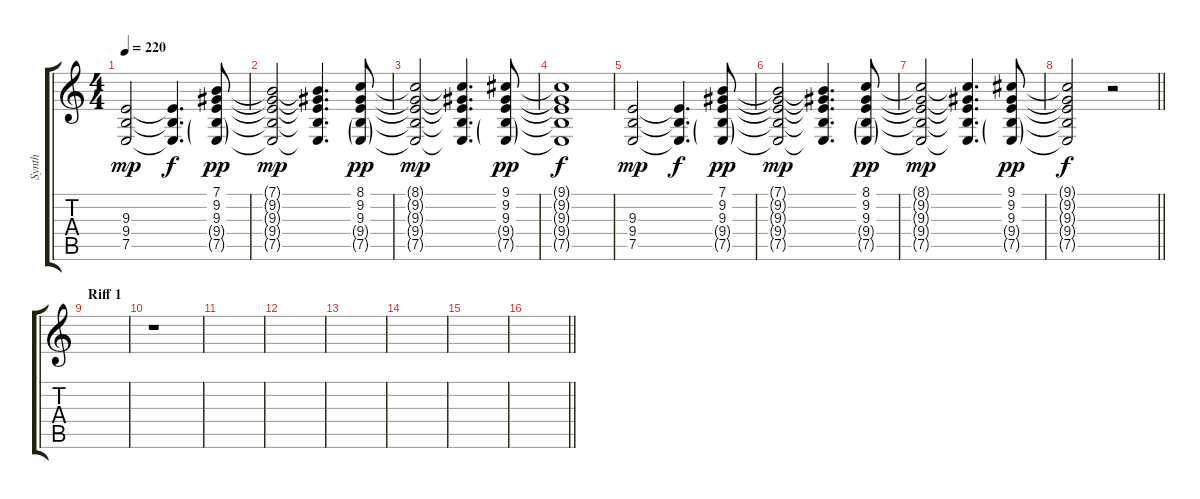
\track ("Synth" "Synth") {instrument lead2sawtooth}
\staff {score tabs}
\tuning (E4 B3 G3 D3 A2 E2) {hide}
\ts (4 4)
\tempo 220
\clef g2
\ks c
(9.3 9.4 7.5).2{dy mp} (9.3{t} 9.4{t} 7.5{t}).4{d dy f} (7.1 9.2 9.3 9.4{g} 7.5{g}).8{dy pp} |
(7.1{t} 9.2{t} 9.3{t} 9.4{t} 7.5{t}).2{dy mp} (7.1{t} 9.2{t} 9.3{t} 9.4{t} 7.5{t}).4{d} (8.1 9.2 9.3 9.4{g} 7.5{g}).8{dy pp} |
(8.1{t} 9.2{t} 9.3{t} 9.4{t} 7.5{t}).2{dy mp} (8.1{t} 9.2{t} 9.3{t} 9.4{t} 7.5{t}).4{d} (9.1 9.2 9.3 9.4{g} 7.5{g}).8{dy pp} |
(9.1{t} 9.2{t} 9.3{t} 9.4{t} 7.5{t}).1{dy f} |
(9.3 9.4 7.5).2{dy mp} (9.3{t} 9.4{t} 7.5{t}).4{d dy f} (7.1 9.2 9.3 9.4{g} 7.5{g}).8{dy pp} |
(7.1{t} 9.2{t} 9.3{t} 9.4{t} 7.5{t}).2{dy mp} (7.1{t} 9.2{t} 9.3{t} 9.4{t} 7.5{t}).4{d} (8.1 9.2 9.3 9.4{g} 7.5{g}).8{dy pp} |
(8.1{t} 9.2{t} 9.3{t} 9.4{t} 7.5{t}).2{dy mp} (8.1{t} 9.2{t} 9.3{t} 9.4{t} 7.5{t}).4{d} (9.1 9.2 9.3 9.4{g} 7.5{g}).8{dy pp} |
\barLineRight lightlight
(9.1{t} 9.2{t} 9.3{t} 9.4{t} 7.5{t}).2{dy f} r.2 |
\section ("" "Riff 1")
|
r.1 |
|
|
|
|
|
\barLineRight lightlight
